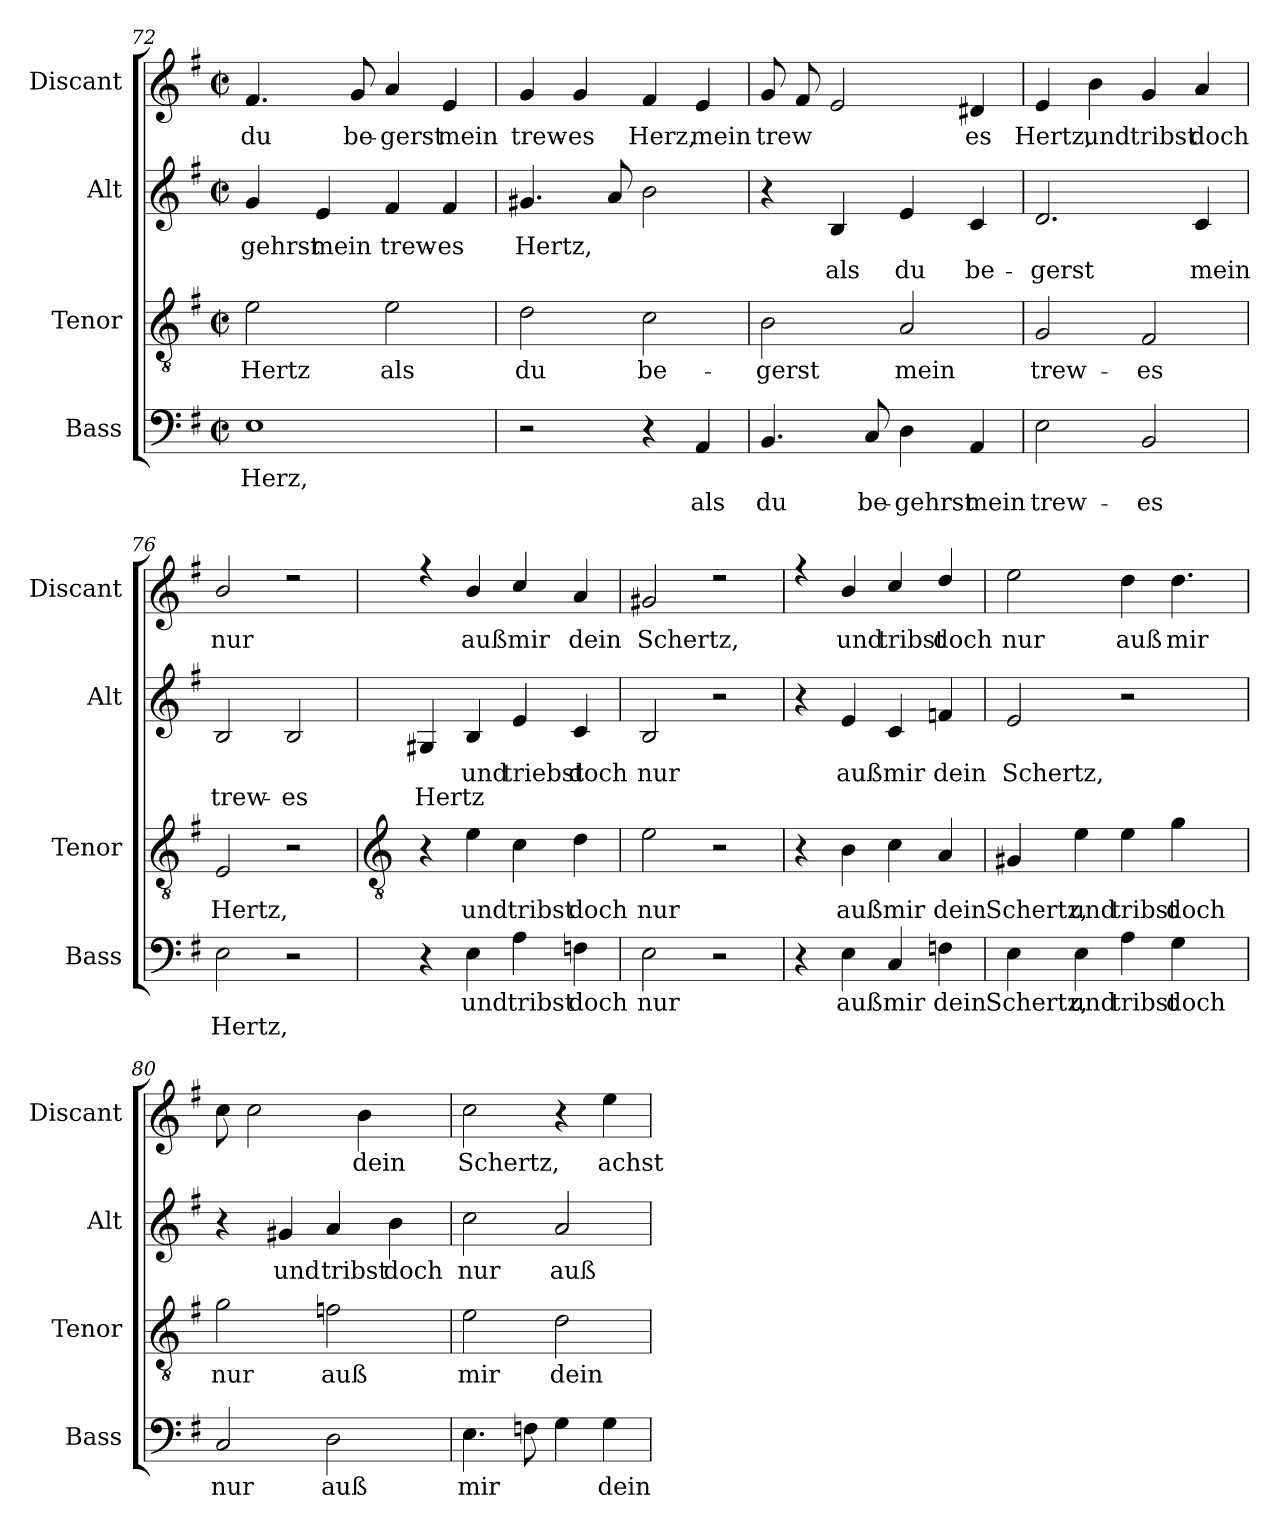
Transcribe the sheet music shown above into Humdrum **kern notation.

**kern	**text	**text	**kern	**text	**kern	**text	**text	**kern	**text
*part4	*part4	*part4	*part3	*part3	*part2	*part2	*part2	*part1	*part1
*staff4	*staff4	*staff4	*staff3	*staff3	*staff2	*staff2	*staff2	*staff1	*staff1
*I"Bass	*	*	*I"Tenor	*	*I"Alt	*	*	*I"Discant	*
*I'Bass	*	*	*I'Tenor	*	*I'Alt	*	*	*I'Discant	*
!!LO:LB:g=z
*clefF4	*	*	*clefGv2	*	*clefG2	*	*	*clefG2	*
*k[f#]	*	*	*k[f#]	*	*k[f#]	*	*	*k[f#]	*
*G:	*	*	*G:	*	*G:	*	*	*G:	*
*M2/2	*	*	*M2/2	*	*M2/2	*	*	*M2/2	*
*met(c|)	*	*	*met(c|)	*	*met(c|)	*	*	*met(c|)	*
=72	=72	=72	=72	=72	=72	=72	=72	=72	=72
!	!LO:LY:b	!	!	!LO:LY:b	!	!LO:LY:b	!	!	!LO:LY:b
1E	Herz,	.	2e	Hertz	4g	-gehrst	.	4.f#	du
!	!	!	!	!	!	!LO:LY:b	!	!	!
.	.	.	.	.	4e	mein	.	.	.
!	!	!	!	!	!	!	!	!	!LO:LY:b
.	.	.	.	.	.	.	.	8g	be-
!	!	!	!	!LO:LY:b	!	!LO:LY:b	!	!	!LO:LY:b
.	.	.	2e	als	4f#	trew-	.	4a	-gerst
!	!	!	!	!	!	!LO:LY:b	!	!	!LO:LY:b
.	.	.	.	.	4f#	-es	.	4e	mein
=73	=73	=73	=73	=73	=73	=73	=73	=73	=73
!	!	!	!	!LO:LY:b	!	!LO:LY:b	!	!	!LO:LY:b
2r	.	.	2d	du	4.g#X	Hertz,	.	4g	trew-
!	!	!	!	!	!	!	!	!	!LO:LY:b
.	.	.	.	.	.	.	.	4g	-es
.	.	.	.	.	8a	.	.	.	.
!	!	!	!	!LO:LY:b	!	!	!	!	!LO:LY:b
4r	.	.	2c	be-	2b	.	.	4f#	Herz,
!	!	!LO:LY:b	!	!	!	!	!	!	!LO:LY:b
4AA	.	als	.	.	.	.	.	4e	mein
=74	=74	=74	=74	=74	=74	=74	=74	=74	=74
!	!	!LO:LY:b	!	!LO:LY:b	!	!	!	!	!LO:LY:b
4.BB	.	du	2B	-gerst	4r	.	.	8g	trew
.	.	.	.	.	.	.	.	8f#	.
!	!	!	!	!	!	!	!LO:LY:b	!	!
.	.	.	.	.	4B	.	als	2e	.
!	!	!LO:LY:b	!	!	!	!	!	!	!
8C	.	be-	.	.	.	.	.	.	.
!	!	!LO:LY:b	!	!LO:LY:b	!	!	!LO:LY:b	!	!
4D	.	-gehrst	2A	mein	4e	.	du	.	.
!	!	!LO:LY:b	!	!	!	!	!LO:LY:b	!	!LO:LY:b
4AA	.	mein	.	.	4c	.	be-	4d#X	es
=75	=75	=75	=75	=75	=75	=75	=75	=75	=75
!	!	!LO:LY:b	!	!LO:LY:b	!	!	!LO:LY:b	!	!LO:LY:b
2E	.	trew-	2G	trew-	2.d	.	-gerst	4e	Hertz,
!	!	!	!	!	!	!	!	!	!LO:LY:b
.	.	.	.	.	.	.	.	4b	und
!	!	!LO:LY:b	!	!LO:LY:b	!	!	!	!	!LO:LY:b
2BB	.	-es	2F#	-es	.	.	.	4g	tribst
!	!	!	!	!	!	!	!LO:LY:b	!	!LO:LY:b
.	.	.	.	.	4c	.	mein	4a	doch
!!LO:LB:g=z
=76	=76	=76	=76	=76	=76	=76	=76	=76	=76
!	!	!LO:LY:b	!	!LO:LY:b	!	!	!LO:LY:b	!	!LO:LY:b
*	*	*	*	*	*	*	*	*^	*
2E	.	Hertz,	2E	Hertz,	2B	.	trew-	2b	1ryy	nur
!	!	!	!	!	!	!	!LO:LY:b	!	!	!
2r	.	.	2r	.	2B	.	-es	2r	.	.
!!LO:LB:g=z	!!
=77	=77	=77	=77	=77	=77	=77	=77	=77	=77	=77
*	*	*	*clefGv2	*	*	*	*	*	*	*
!	!	!	!	!	!	!	!LO:LY:b	!	!	!
4r	.	.	4r	.	4G#X	.	Hertz	4r	1ryy	.
!	!LO:LY:b	!	!	!LO:LY:b	!	!LO:LY:b	!	!	!	!LO:LY:b
4E	und	.	4e	und	4B	und	.	4b	.	auß
!	!LO:LY:b	!	!	!LO:LY:b	!	!LO:LY:b	!	!	!	!LO:LY:b
4A	tribst	.	4c	tribst	4e	triebst	.	4cc	.	mir
!	!LO:LY:b	!	!	!LO:LY:b	!	!LO:LY:b	!	!	!	!LO:LY:b
4Fn	doch	.	4d	doch	4c	doch	.	4a	.	dein
!!LO:LB:g=z	!!
=78	=78	=78	=78	=78	=78	=78	=78	=78	=78	=78
!	!LO:LY:b	!	!	!LO:LY:b	!	!LO:LY:b	!	!	!	!LO:LY:b
2E	nur	.	2e	nur	2B	nur	.	2g#X	1ryy	Schertz,
2r	.	.	2r	.	2r	.	.	2r	.	.
=79	=79	=79	=79	=79	=79	=79	=79	=79	=79	=79
4r	.	.	4r	.	4r	.	.	4r	1ryy	.
!	!LO:LY:b	!	!	!LO:LY:b	!	!LO:LY:b	!	!	!	!LO:LY:b
4E	auß	.	4B	auß	4e	auß	.	4b	.	und
!	!LO:LY:b	!	!	!LO:LY:b	!	!LO:LY:b	!	!	!	!LO:LY:b
4C	mir	.	4c	mir	4c	mir	.	4cc	.	tribst
!	!LO:LY:b	!	!	!LO:LY:b	!	!LO:LY:b	!	!	!	!LO:LY:b
4Fn	dein	.	4A	dein	4fn	dein	.	4dd	.	doch
=80	=80	=80	=80	=80	=80	=80	=80	=80	=80	=80
!	!LO:LY:b	!	!	!LO:LY:b	!	!LO:LY:b	!	!	!	!LO:LY:b
4E	Schertz,	.	4G#X	Schertz,	2e	Schertz,	.	2ee	2ryy	nur
!	!LO:LY:b	!	!	!LO:LY:b	!	!	!	!	!	!
4E	und	.	4e	und	.	.	.	.	.	.
!	!LO:LY:b	!	!	!LO:LY:b	!	!	!	!	!	!LO:LY:b
4A	tribst	.	4e	tribst	2r	.	.	4dd	4ryy	auß
!	!LO:LY:b	!	!	!LO:LY:b	!	!	!	!	!	!LO:LY:b
4G	doch	.	4g	doch	.	.	.	4.dd	4ryy	mir
8ryy	.	.	8ryy	.	8ryy	.	.	.	8ryy	.
=80	=80	=80	=80	=80	=80	=80	=80	=80	=80	=80
!	!LO:LY:b	!	!	!LO:LY:b	!	!	!	!	!	!
2C	nur	.	2g	nur	4r	.	.	8cc	8ryy	.
.	.	.	.	.	.	.	.	2cc	2..ryy	.
!	!	!	!	!	!	!LO:LY:b	!	!	!	!
.	.	.	.	.	4g#X	und	.	.	.	.
!	!LO:LY:b	!	!	!LO:LY:b	!	!LO:LY:b	!	!	!	!
2D	auß	.	2fn	auß	4a	tribst	.	.	.	.
!	!	!	!	!	!	!	!	!	!	!LO:LY:b
.	.	.	.	.	.	.	.	4b	.	dein
!	!	!	!	!	!	!LO:LY:b	!	!	!	!
.	.	.	.	.	4b	doch	.	.	.	.
.	.	.	.	.	.	.	.	8ryy	.	.
*	*	*	*	*	*	*	*	*v	*v	*
!!LO:LB:g=z
=81	=81	=81	=81	=81	=81	=81	=81	=81	=81
!	!LO:LY:b	!	!	!LO:LY:b	!	!LO:LY:b	!	!	!LO:LY:b
4.E	mir	.	2e	mir	2cc	nur	.	2cc	Schertz,
8F	.	.	.	.	.	.	.	.	.
!	!	!	!	!LO:LY:b	!	!LO:LY:b	!	!	!
4G	.	.	2d	dein	2a	auß	.	4r	.
!	!LO:LY:b	!	!	!	!	!	!	!	!LO:LY:b
4G	dein	.	.	.	.	.	.	4ee	achst
=	=	=	=	=	=	=	=	=	=
*-	*-	*-	*-	*-	*-	*-	*-	*-	*-
